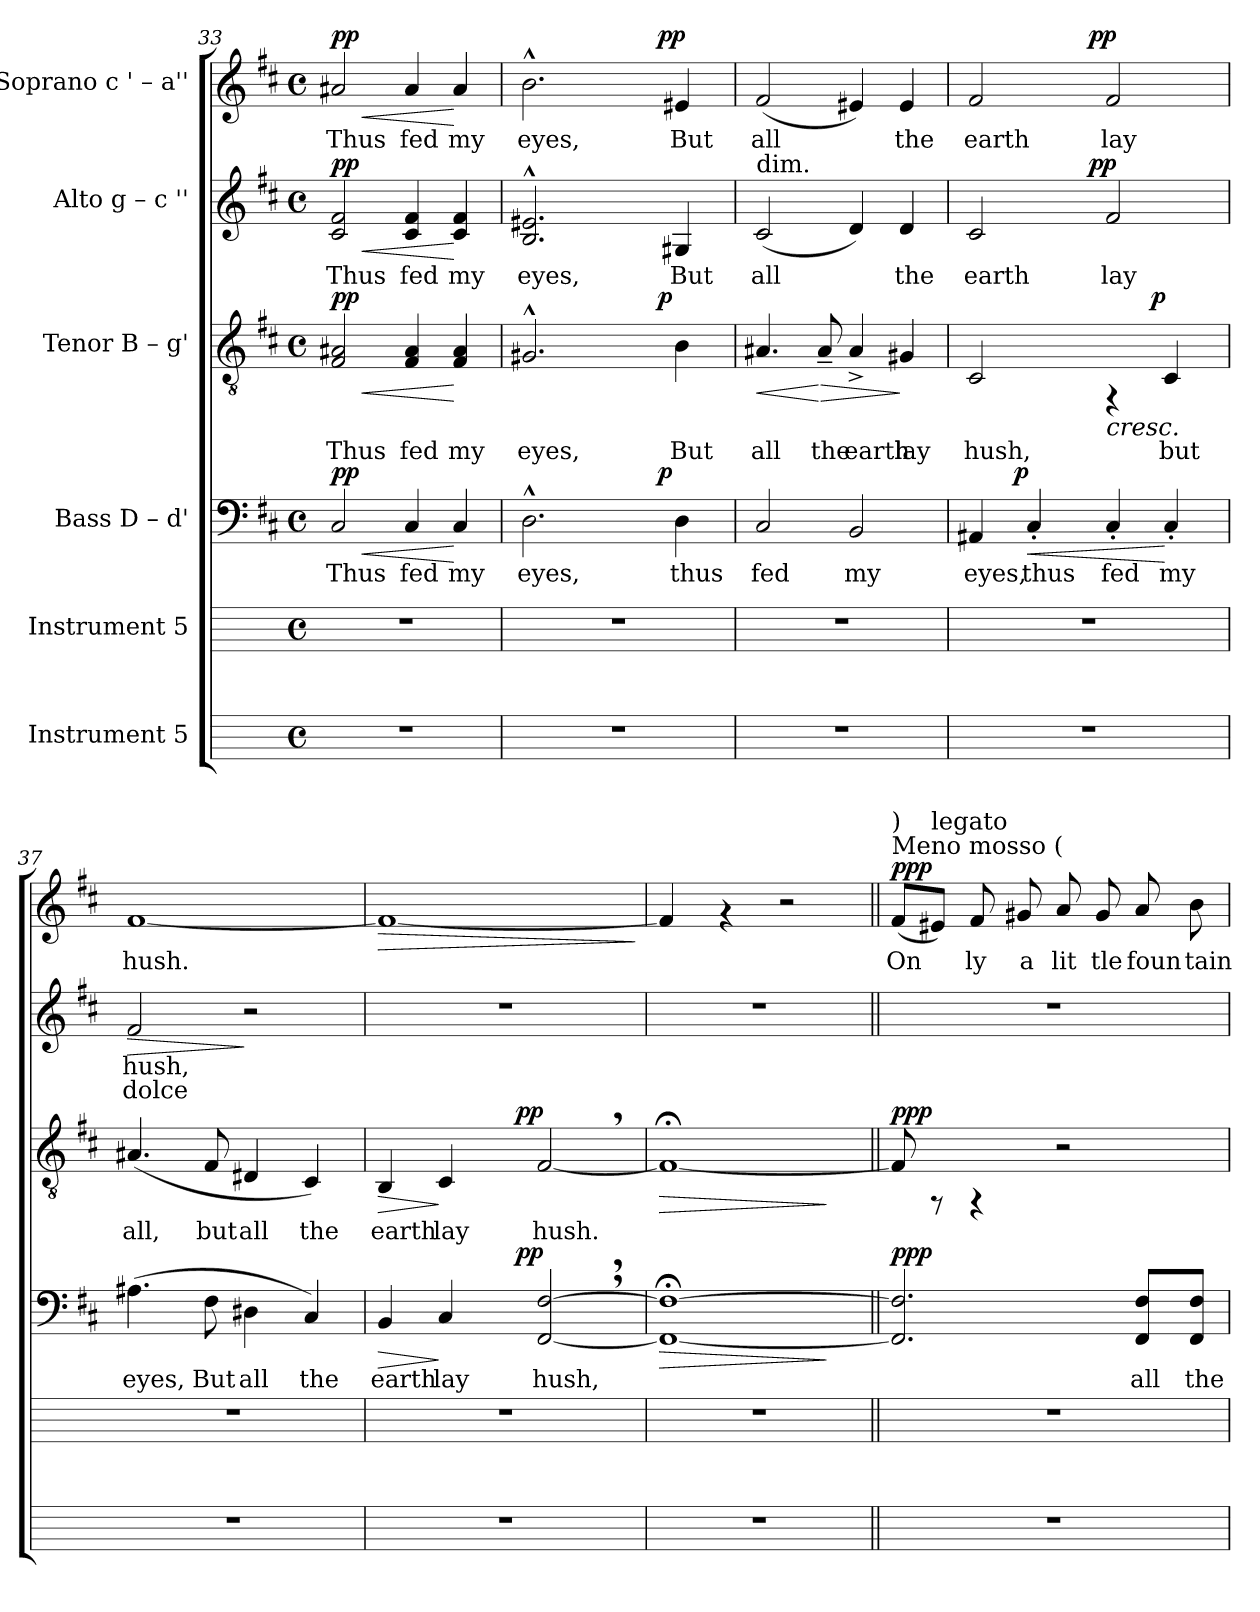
**kern	**kern	**kern	**text	**dynam	**kern	**text	**dynam	**kern	**text	**text	**dynam	**kern	**text	**dynam
*part6	*part5	*part4	*part4	*part4	*part3	*part3	*part3	*part2	*part2	*part2	*part2	*part1	*part1	*part1
*staff6	*staff5	*staff4	*staff4	*staff4	*staff3	*staff3	*staff3	*staff2	*staff2	*staff2	*staff2	*staff1	*staff1	*staff1
*I"Instrument 5	*I"Instrument 5	*I"Bass  D – d'	*	*	*I"Tenor  B – g'	*	*	*I"Alto  g – c ''	*	*	*	*I"Soprano  c ' – a''	*	*
!!LO:LB:g=z
*	*	*clefF4	*	*	*clefGv2	*	*	*clefG2	*	*	*	*clefG2	*	*
*k[]	*k[]	*k[f#c#]	*	*	*k[f#c#]	*	*	*k[f#c#]	*	*	*	*k[f#c#]	*	*
*C:	*C:	*D:	*	*	*D:	*	*	*D:	*	*	*	*D:	*	*
*M4/4	*M4/4	*M4/4	*	*	*M4/4	*	*	*M4/4	*	*	*	*M4/4	*	*
*met(c)	*met(c)	*met(c)	*	*	*met(c)	*	*	*met(c)	*	*	*	*met(c)	*	*
=33	=33	=33	=33	=33	=33	=33	=33	=33	=33	=33	=33	=33	=33	=33
!	!	!	!LO:LY:b:cj	!LO:HP:b	!	!LO:LY:b:cj	!LO:HP:b	!	!LO:LY:b:cj	!	!LO:HP:b	!	!LO:LY:b:cj	!LO:HP:b
!	!	!	!	!LO:DY:n=1:a	!	!	!LO:DY:n=1:a	!	!	!	!LO:DY:n=1:a	!	!	!LO:DY:n=1:a
1r	1r	2C#/	Thus	< pp	2A#X/ 2F#/	Thus	< pp	2f#/ 2c#/	Thus	.	< pp	2a#X/	Thus	< pp
!	!	!	!LO:LY:b:cj	!	!	!LO:LY:b:cj	!	!	!LO:LY:b:cj	!	!	!	!LO:LY:b:cj	!
.	.	4C#/	fed	.	4A#/ 4F#/	fed	.	4f#/ 4c#/	fed	.	.	4a#/	fed	.
!	!	!	!LO:LY:b:cj	!	!	!LO:LY:b:cj	!	!	!LO:LY:b:cj	!	!	!	!LO:LY:b:cj	!
.	.	4C#/	my	[	4A#/ 4F#/	my	[	4f#/ 4c#/	my	.	[	4a#/	my	[
=34	=34	=34	=34	=34	=34	=34	=34	=34	=34	=34	=34	=34	=34	=34
!	!	!	!LO:LY:b:cj	!	!	!LO:LY:b:cj	!	!	!LO:LY:b:cj	!	!	!	!LO:LY:b:cj	!
*	*	*^	*	*	*^	*	*	*	*	*	*	*^	*	*
1r	1r	2.D^^>\	2ryy	eyes,	.	2.G#X^^>/	2ryy	eyes,	.	2.e#X/^^> 2.B/^^>	eyes,	.	.	2.b^^>\	2ryy	eyes,	.
.	.	.	8ryy	.	.	.	8ryy	.	.	.	.	.	.	.	8ryy	.	.
.	.	.	16ryy	.	.	.	16ryy	.	.	.	.	.	.	.	16ryy	.	.
.	.	.	64ryy	.	.	.	64ryy	.	.	.	.	.	.	.	64ryy	.	.
!	!	!	!	!	!LO:DY:a	!	!	!	!LO:DY:a	!	!	!	!	!	!	!	!LO:DY:a
!	!	!	!	!	!	!	!	!	!	!	!	!	!	!	!	!	!LO:DY:n=1:b
.	.	.	4ryy	.	p	.	4ryy	.	p	.	.	.	.	.	4ryy	.	p p
!	!	!	!	!LO:LY:b:cj	!	!	!	!LO:LY:b:cj	!	!	!LO:LY:b:cj	!	!	!	!	!LO:LY:b:cj	!
.	.	4D\	.	thus	.	4B\	.	But	.	4G#X/	But	.	.	4e#X/	.	But	.
.	.	.	32.ryy	.	.	.	32.ryy	.	.	.	.	.	.	.	32.ryy	.	.
=35	=35	=35	=35	=35	=35	=35	=35	=35	=35	=35	=35	=35	=35	=35	=35	=35	=35
!	!	!	!	!	!	!	!	!	!	!	!	!	!	!LO:TX:a:t=dim.	!	!	!
!	!	!	!	!	!	!	!	!	!	!LO:TX:a:t=dim.	!	!	!	!	!	!	!
!	!	!LO:TX:a:t=dim.	!	!	!	!	!	!	!	!	!	!	!	!	!	!	!
!	!	!	!	!LO:LY:b:cj	!	!	!	!LO:LY:b:cj	!LO:HP:b	!	!LO:LY:b:cj	!	!	!	!	!LO:LY:b:cj	!
*	*	*v	*v	*	*	*	*	*	*	*	*	*	*	*v	*v	*	*
*	*	*	*	*	*v	*v	*	*	*	*	*	*	*	*	*
1r	1r	2C#/	fed	.	4.A#X/	all	<	(<2c#/	all	.	.	(<2f#/	all	.
!	!	!	!	!	!	!LO:LY:b:cj	!LO:HP:n=1:b	!	!	!	!	!	!	!
.	.	.	.	.	8A#~</	the	[ >	.	.	.	.	.	.	.
!	!	!	!LO:LY:b:cj	!	!	!LO:LY:b:cj	!	!	!LO:LY:b:cj	!	!	!	!LO:LY:b:cj	!
.	.	2BB/	my	.	4A#^</	earth	.	4d/)	.	.	.	4e#X/)	.	.
!	!	!	!	!	!	!LO:LY:b:cj	!	!	!LO:LY:b:cj	!	!	!	!LO:LY:b:cj	!
.	.	.	.	.	4G#X/	lay	]	4d/	the	.	.	4e#/	the	.
=36	=36	=36	=36	=36	=36	=36	=36	=36	=36	=36	=36	=36	=36	=36
!	!	!	!LO:LY:b:cj	!	!	!LO:LY:b:cj	!	!	!LO:LY:b:cj	!	!	!	!LO:LY:b:cj	!
*	*	*^	*	*	*^	*	*	*^	*	*	*	*^	*	*
1r	1r	4AA#X/	8..ryy	eyes,	.	2C#/	2ryy	hush,	.	2c#/	4ryy	earth	.	.	2f#/	4ryy	earth	.
!	!	!	!	!	!LO:DY:a	!	!	!	!	!	!	!	!	!	!	!	!	!
.	.	.	2ryy	.	p	.	.	.	.	.	.	.	.	.	.	.	.	.
!	!	!	!	!LO:LY:b:cj	!LO:HP:b	!	!	!	!	!	!	!	!	!	!	!	!	!
.	.	4C#'</	.	thus	<	.	.	.	.	.	8ryy	.	.	.	.	8ryy	.	.
.	.	.	.	.	.	.	.	.	.	.	16ryy	.	.	.	.	16ryy	.	.
.	.	.	.	.	.	.	.	.	.	.	64ryy	.	.	.	.	64ryy	.	.
!	!	!	!	!	!	!	!	!	!	!	!	!	!	!LO:DY:a	!	!	!	!LO:DY:a
.	.	.	.	.	.	.	.	.	.	.	2ryy	.	.	pp	.	2ryy	.	pp
!	!	!	!	!LO:LY:b:cj	!	!	!	!	!LO:HP:b	!	!	!LO:LY:b:cj	!	!	!	!	!LO:LY:b:cj	!
.	.	4C#'</	.	fed	.	4rFF	8..ryy	.	<	2f#/	.	lay	.	.	2f#/	.	lay	.
!	!	!	!	!	!	!	!	!	!LO:DY:a	!	!	!	!	!	!	!	!	!
.	.	.	4ryy	.	.	.	4ryy	.	p	.	.	.	.	.	.	.	.	.
!	!	!	!	!LO:LY:b:cj	!	!	!	!LO:LY:b:cj	!	!	!	!	!	!	!	!	!	!
.	.	4C#'</	.	my	[	4C#/	.	but	.	.	.	.	.	.	.	.	.	.
.	.	.	.	.	.	.	.	.	.	.	32.ryy	.	.	.	.	32.ryy	.	.
.	.	.	32ryy	.	.	.	32ryy	.	.	.	.	.	.	.	.	.	.	.
.	.	.	.	.	.	.	.	.	[	.	.	.	.	.	.	.	.	.
!!LO:PB:g=z
=37	=37	=37	=37	=37	=37	=37	=37	=37	=37	=37	=37	=37	=37	=37	=37	=37	=37	=37
!	!	!LO:TX:a:t=dolce	!	!	!	!	!	!	!	!	!	!	!	!	!	!	!	!
!	!	!	!	!LO:LY:b:cj	!	!	!	!LO:LY:b:cj	!	!	!	!LO:LY:b:cj	!LO:LY:b:cj	!LO:HP:b	!	!	!LO:LY:b:cj	!
*	*	*v	*v	*	*	*	*	*	*	*v	*v	*	*	*	*v	*v	*	*
*	*	*	*	*	*v	*v	*	*	*	*	*	*	*	*	*
1r	1r	(>4.A#X\	eyes,	.	(<4.A#X/	all,	.	2f#/	hush,	dolce	>	[<1f#	hush.	.
!	!	!	!LO:LY:b:cj	!	!	!LO:LY:b:cj	!	!	!	!	!	!	!	!
.	.	8F#\	But	.	8F#/	but	.	.	.	.	.	.	.	.
!	!	!	!LO:LY:b:cj	!	!	!LO:LY:b:cj	!	!	!	!	!	!	!	!
.	.	4D#X\	all	.	4D#X/	all	.	2r	.	.	]	.	.	.
!	!	!	!LO:LY:b:cj	!	!	!LO:LY:b:cj	!	!	!	!	!	!	!	!
.	.	4C#/)	the	.	4C#/)	the	.	.	.	.	.	.	.	.
=38	=38	=38	=38	=38	=38	=38	=38	=38	=38	=38	=38	=38	=38	=38
!	!	!	!LO:LY:b:cj	!LO:HP:b	!	!LO:LY:b:cj	!LO:HP:b	!	!	!	!	!	!LO:LY:b:cj	!LO:HP:b
*	*	*^	*	*	*^	*	*	*	*	*	*	*	*	*
1r	1r	4BB/	4ryy	earth	>	4BB/	4ryy	earth	>	1r	.	.	.	1f#_<	.	>
!	!	!	!	!LO:LY:b:cj	!	!	!	!LO:LY:b:cj	!	!	!	!	!	!	!	!
.	.	4C#/	8ryy	lay	]	4C#/	8ryy	lay	]	.	.	.	.	.	.	.
.	.	.	16ryy	.	.	.	16ryy	.	.	.	.	.	.	.	.	.
.	.	.	64ryy	.	.	.	64ryy	.	.	.	.	.	.	.	.	.
!	!	!	!	!	!LO:DY:a	!	!	!	!LO:DY:a	!	!	!	!	!	!	!
.	.	.	2ryy	.	pp	.	2ryy	.	pp	.	.	.	.	.	.	.
!	!	!	!	!LO:LY:b:cj	!	!	!	!LO:LY:b:cj	!	!	!	!	!	!	!	!
.	.	[>2F#/,> [<2FF#/,>	.	hush,	.	[<2F#,>/	.	hush.	.	.	.	.	.	.	.	.
.	.	.	32.ryy	.	.	.	32.ryy	.	.	.	.	.	.	.	.	.
.	.	.	.	.	.	.	.	.	.	.	.	.	.	.	.	]
=39	=39	=39	=39	=39	=39	=39	=39	=39	=39	=39	=39	=39	=39	=39	=39	=39
!	!	!	!	!LO:LY:b:cj	!LO:HP:b	!	!	!LO:LY:b:cj	!LO:HP:b	!	!	!	!	!	!LO:LY:b:cj	!
*	*	*v	*v	*	*	*	*	*	*	*	*	*	*	*	*	*
*	*	*	*	*	*v	*v	*	*	*	*	*	*	*	*	*
1r	1r	1F#_>;< 1FF#_<;<	.	>	1F#;<_<	.	>	1r	.	.	.	4f#/]	.	.
.	.	.	.	.	.	.	.	.	.	.	.	4rf	.	.
.	.	.	.	.	.	.	.	.	.	.	.	2r	.	.
.	.	.	.	]	.	.	]	.	.	.	.	.	.	.
=40||	=40||	=40||	=40||	=40||	=40||	=40||	=40||	=40||	=40||	=40||	=40||	=40||	=40||	=40||
*	*	*	*	*	*	*	*	*	*	*	*	*MM92	*	*
!	!	!	!	!	!	!	!	!	!	!	!	!LO:TX:a:t=Meno mosso (	!	!
!	!	!	!	!	!	!	!	!	!	!	!	!LO:TX:a:t=)	!	!
!	!	!	!LO:LY:b:cj	!LO:DY:a	!	!LO:LY:b:cj	!LO:DY:a	!	!	!	!	!	!LO:LY:b:cj	!LO:DY:a
1r	1r	2.F#/] 2.FF#/]	.	ppp	8F#/]	.	ppp	1r	.	.	.	(<8f#/L	On	ppp
!	!	!	!	!	!	!	!	!	!	!	!	!LO:TX:a:t=legato	!	!
!	!	!	!	!	!	!	!	!	!	!	!	!	!LO:LY:b:cj	!
.	.	.	.	.	8rFF	.	.	.	.	.	.	8e#X/J)	.	.
!	!	!	!	!	!	!	!	!	!	!	!	!	!LO:LY:b:cj	!
.	.	.	.	.	4rFF	.	.	.	.	.	.	8f#/	ly	.
!	!	!	!	!	!	!	!	!	!	!	!	!	!LO:LY:b:cj	!
.	.	.	.	.	.	.	.	.	.	.	.	8g#X/	a	.
!	!	!	!	!	!	!	!	!	!	!	!	!	!LO:LY:b:cj	!
.	.	.	.	.	2r	.	.	.	.	.	.	8a/	lit	.
!	!	!	!	!	!	!	!	!	!	!	!	!	!LO:LY:b:cj	!
.	.	.	.	.	.	.	.	.	.	.	.	8g#/	tle	.
!	!	!	!LO:LY:b:cj	!	!	!	!	!	!	!	!	!	!LO:LY:b:cj	!
.	.	8F#/ 8FF#/L	all	.	.	.	.	.	.	.	.	8a/	foun	.
!	!	!	!LO:LY:b:cj	!	!	!	!	!	!	!	!	!	!LO:LY:b:cj	!
.	.	8F#/ 8FF#/J	the	.	.	.	.	.	.	.	.	8b\	tain	.
=	=	=	=	=	=	=	=	=	=	=	=	=	=	=
*-	*-	*-	*-	*-	*-	*-	*-	*-	*-	*-	*-	*-	*-	*-
